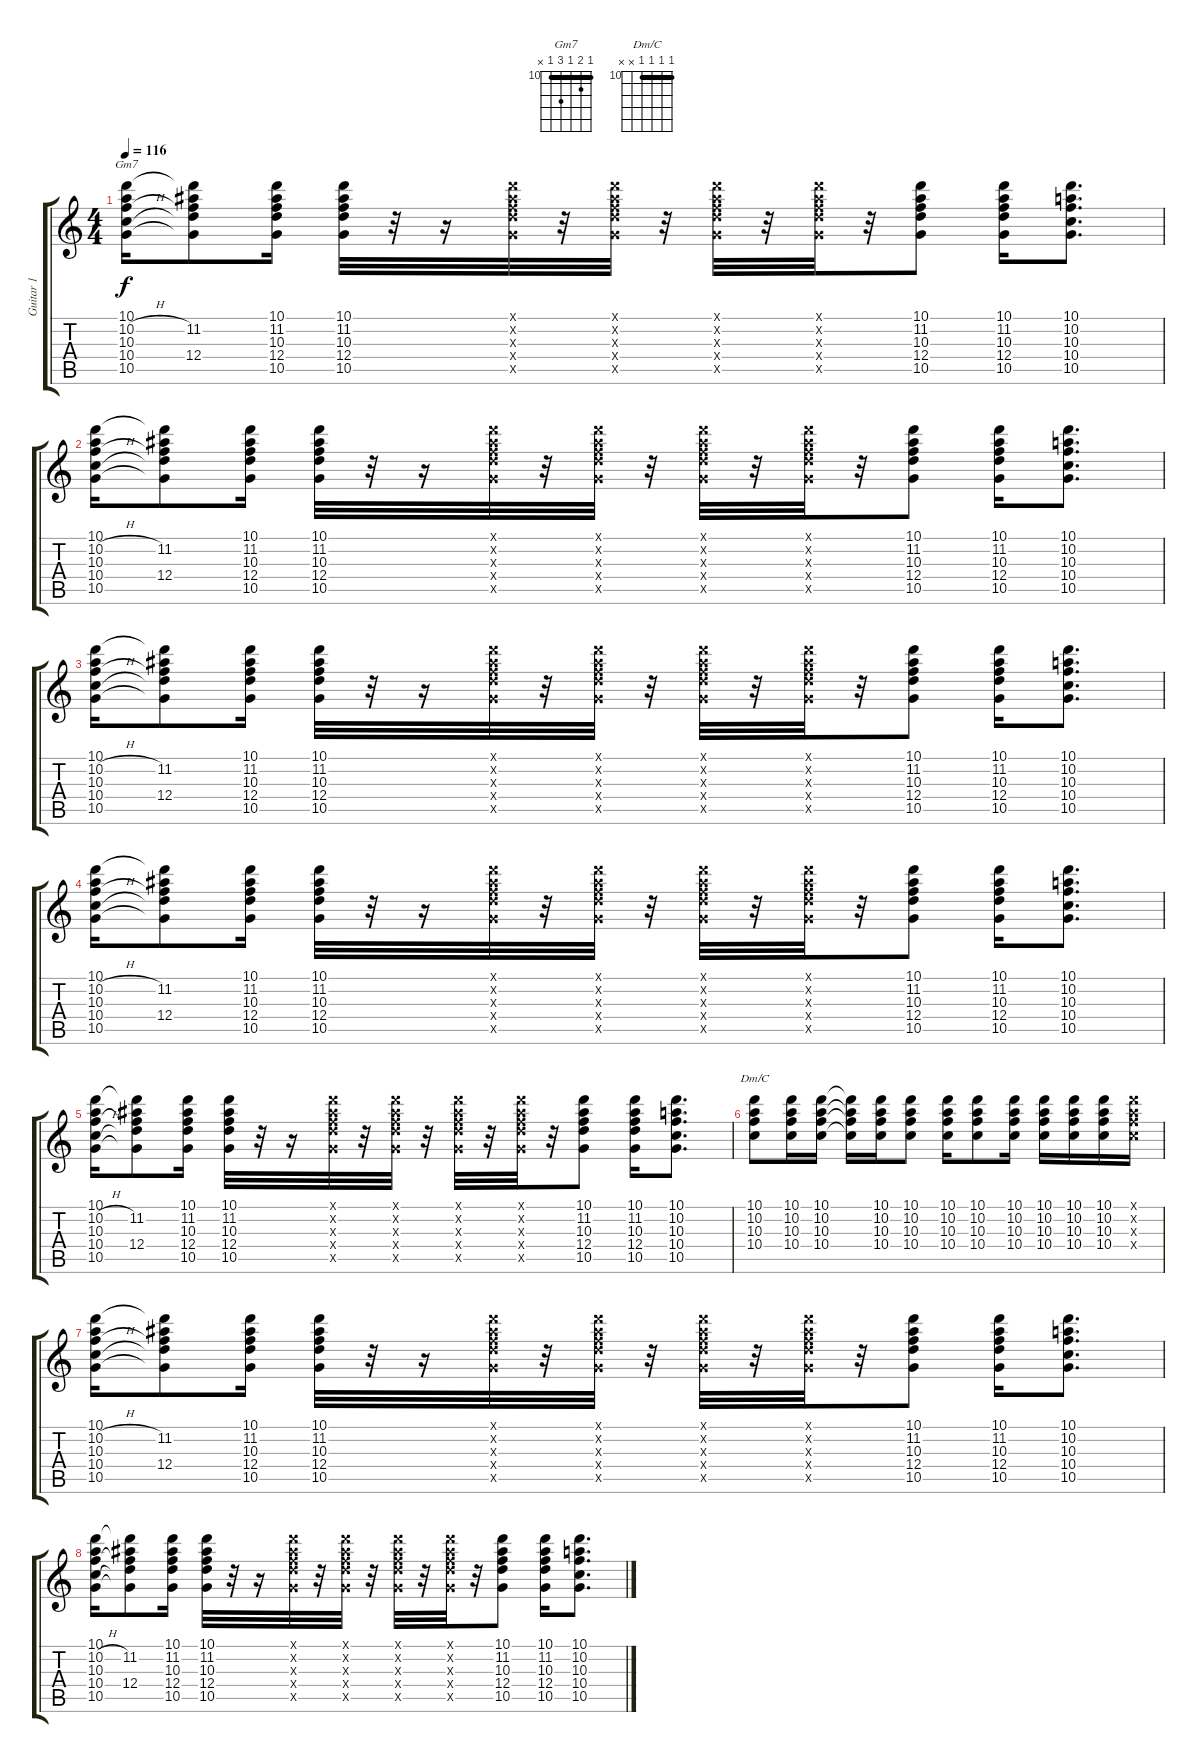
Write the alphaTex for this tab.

\track ("Guitar 1" "Guitar 1") {instrument distortionguitar}
\staff {score tabs}
\tuning (E4 B3 G3 D3 A2 E2) {hide}
\chord ("Gm7" 10 11 10 12 10 x) {firstfret 10 barre 10}
\chord ("Dm/C" 10 10 10 10 x x) {firstfret 10 barre 10}
\ts (4 4)
\tempo 116
\clef g2
\ks c
(10.1 10.2{h} 10.3 10.4{h} 10.5).16{ch "Gm7" dy f} (10.1{t} 11.2 10.3{t} 12.4 10.5{t}).8 (10.1 11.2 10.3 12.4 10.5).16 (10.1 11.2 10.3 12.4 10.5).32 r.32 r.16 (10.1{x} 11.2{x} 10.3{x} 12.4{x} 10.5{x}).32 r.32 (10.1{x} 11.2{x} 10.3{x} 12.4{x} 10.5{x}).32 r.32 (10.1{x} 11.2{x} 10.3{x} 12.4{x} 10.5{x}).32 r.32 (10.1{x} 11.2{x} 10.3{x} 12.4{x} 10.5{x}).32 r.32 (10.1 11.2 10.3 12.4 10.5).8 (10.1 11.2 10.3 12.4 10.5).16 (10.1 10.2 10.3 10.4 10.5).8{d} |
(10.1 10.2{h} 10.3 10.4{h} 10.5).16 (10.1{t} 11.2 10.3{t} 12.4 10.5{t}).8 (10.1 11.2 10.3 12.4 10.5).16 (10.1 11.2 10.3 12.4 10.5).32 r.32 r.16 (10.1{x} 11.2{x} 10.3{x} 12.4{x} 10.5{x}).32 r.32 (10.1{x} 11.2{x} 10.3{x} 12.4{x} 10.5{x}).32 r.32 (10.1{x} 11.2{x} 10.3{x} 12.4{x} 10.5{x}).32 r.32 (10.1{x} 11.2{x} 10.3{x} 12.4{x} 10.5{x}).32 r.32 (10.1 11.2 10.3 12.4 10.5).8 (10.1 11.2 10.3 12.4 10.5).16 (10.1 10.2 10.3 10.4 10.5).8{d} |
(10.1 10.2{h} 10.3 10.4{h} 10.5).16 (10.1{t} 11.2 10.3{t} 12.4 10.5{t}).8 (10.1 11.2 10.3 12.4 10.5).16 (10.1 11.2 10.3 12.4 10.5).32 r.32 r.16 (10.1{x} 11.2{x} 10.3{x} 12.4{x} 10.5{x}).32 r.32 (10.1{x} 11.2{x} 10.3{x} 12.4{x} 10.5{x}).32 r.32 (10.1{x} 11.2{x} 10.3{x} 12.4{x} 10.5{x}).32 r.32 (10.1{x} 11.2{x} 10.3{x} 12.4{x} 10.5{x}).32 r.32 (10.1 11.2 10.3 12.4 10.5).8 (10.1 11.2 10.3 12.4 10.5).16 (10.1 10.2 10.3 10.4 10.5).8{d} |
(10.1 10.2{h} 10.3 10.4{h} 10.5).16 (10.1{t} 11.2 10.3{t} 12.4 10.5{t}).8 (10.1 11.2 10.3 12.4 10.5).16 (10.1 11.2 10.3 12.4 10.5).32 r.32 r.16 (10.1{x} 11.2{x} 10.3{x} 12.4{x} 10.5{x}).32 r.32 (10.1{x} 11.2{x} 10.3{x} 12.4{x} 10.5{x}).32 r.32 (10.1{x} 11.2{x} 10.3{x} 12.4{x} 10.5{x}).32 r.32 (10.1{x} 11.2{x} 10.3{x} 12.4{x} 10.5{x}).32 r.32 (10.1 11.2 10.3 12.4 10.5).8 (10.1 11.2 10.3 12.4 10.5).16 (10.1 10.2 10.3 10.4 10.5).8{d} |
(10.1 10.2{h} 10.3 10.4{h} 10.5).16 (10.1{t} 11.2 10.3{t} 12.4 10.5{t}).8 (10.1 11.2 10.3 12.4 10.5).16 (10.1 11.2 10.3 12.4 10.5).32 r.32 r.16 (10.1{x} 11.2{x} 10.3{x} 12.4{x} 10.5{x}).32 r.32 (10.1{x} 11.2{x} 10.3{x} 12.4{x} 10.5{x}).32 r.32 (10.1{x} 11.2{x} 10.3{x} 12.4{x} 10.5{x}).32 r.32 (10.1{x} 11.2{x} 10.3{x} 12.4{x} 10.5{x}).32 r.32 (10.1 11.2 10.3 12.4 10.5).8 (10.1 11.2 10.3 12.4 10.5).16 (10.1 10.2 10.3 10.4 10.5).8{d} |
(10.1 10.2 10.3 10.4).8{ch "Dm/C"} (10.1 10.2 10.3 10.4).16 (10.1 10.2 10.3 10.4).16 (10.1{t} 10.2{t} 10.3{t} 10.4{t}).16 (10.1 10.2 10.3 10.4).16 (10.1 10.2 10.3 10.4).8 (10.1 10.2 10.3 10.4).16 (10.1 10.2 10.3 10.4).8 (10.1 10.2 10.3 10.4).16 (10.1 10.2 10.3 10.4).16 (10.1 10.2 10.3 10.4).16 (10.1 10.2 10.3 10.4).16 (10.1{x} 10.2{x} 10.3{x} 10.4{x}).16 |
(10.1 10.2{h} 10.3 10.4{h} 10.5).16 (10.1{t} 11.2 10.3{t} 12.4 10.5{t}).8 (10.1 11.2 10.3 12.4 10.5).16 (10.1 11.2 10.3 12.4 10.5).32 r.32 r.16 (10.1{x} 11.2{x} 10.3{x} 12.4{x} 10.5{x}).32 r.32 (10.1{x} 11.2{x} 10.3{x} 12.4{x} 10.5{x}).32 r.32 (10.1{x} 11.2{x} 10.3{x} 12.4{x} 10.5{x}).32 r.32 (10.1{x} 11.2{x} 10.3{x} 12.4{x} 10.5{x}).32 r.32 (10.1 11.2 10.3 12.4 10.5).8 (10.1 11.2 10.3 12.4 10.5).16 (10.1 10.2 10.3 10.4 10.5).8{d} |
(10.1 10.2{h} 10.3 10.4{h} 10.5).16 (10.1{t} 11.2 10.3{t} 12.4 10.5{t}).8 (10.1 11.2 10.3 12.4 10.5).16 (10.1 11.2 10.3 12.4 10.5).32 r.32 r.16 (10.1{x} 11.2{x} 10.3{x} 12.4{x} 10.5{x}).32 r.32 (10.1{x} 11.2{x} 10.3{x} 12.4{x} 10.5{x}).32 r.32 (10.1{x} 11.2{x} 10.3{x} 12.4{x} 10.5{x}).32 r.32 (10.1{x} 11.2{x} 10.3{x} 12.4{x} 10.5{x}).32 r.32 (10.1 11.2 10.3 12.4 10.5).8 (10.1 11.2 10.3 12.4 10.5).16 (10.1 10.2 10.3 10.4 10.5).8{d}
